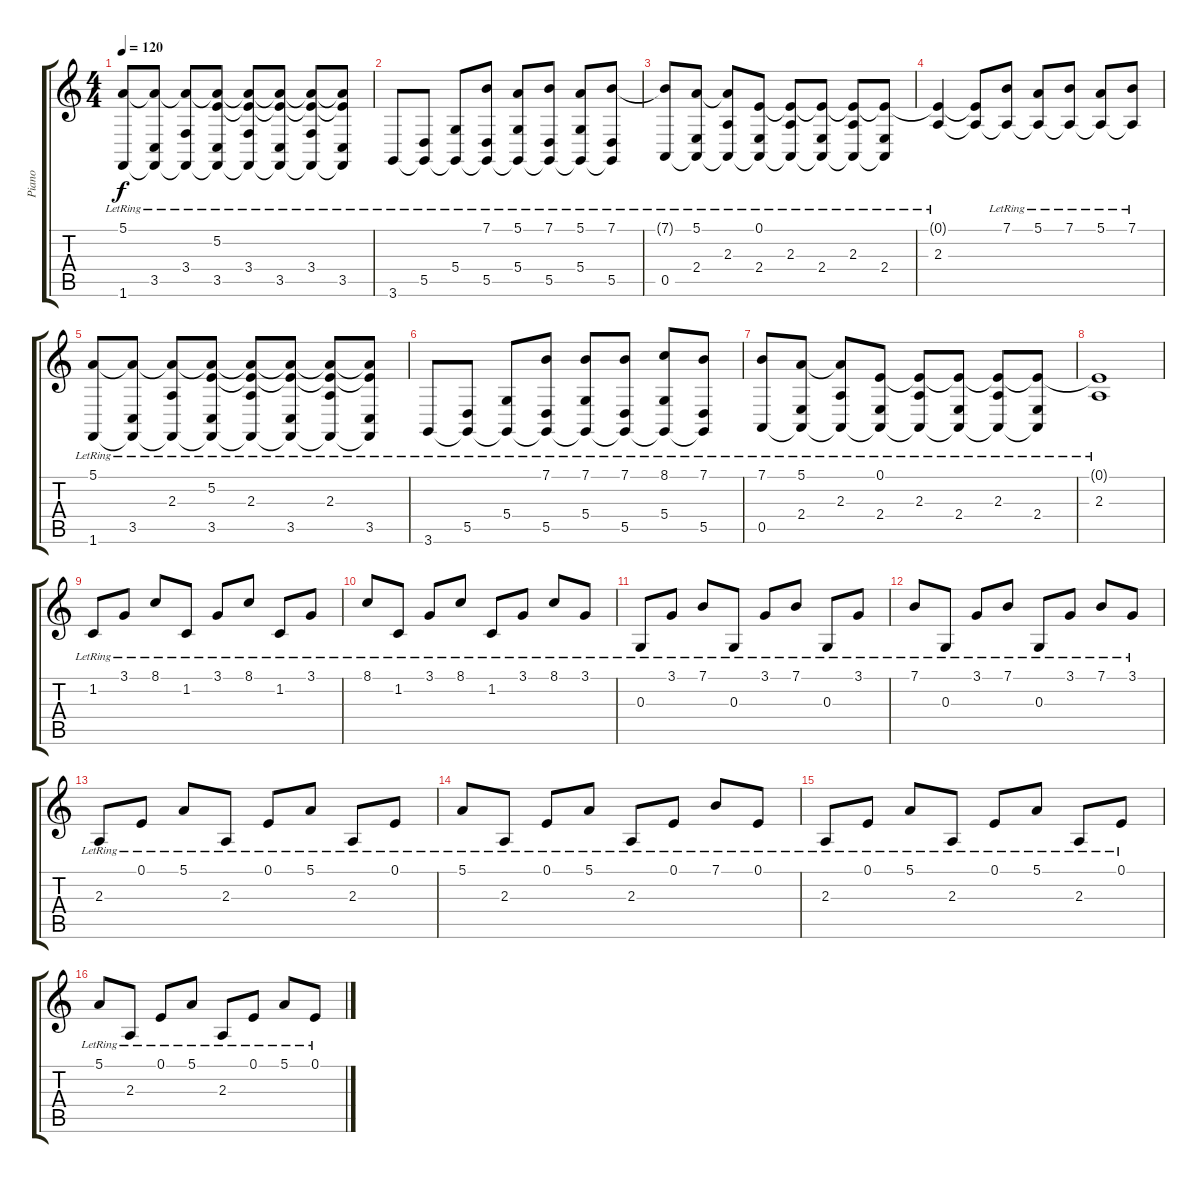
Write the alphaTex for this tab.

\track ("Piano" "Piano") {instrument brightacousticpiano}
\staff {score tabs}
\tuning (E4 B3 G3 D3 A2 E2) {hide}
\ts (4 4)
\tempo 120
\clef g2
\ks c
(5.1{lr} 1.6{lr}).8{dy f} (5.1{t} 3.5{lr} 1.6{t}).8 (5.1{t} 3.4{lr} 1.6{t}).8 (5.1{t} 5.2{lr} 3.5{lr} 1.6{t}).8 (5.1{t} 5.2{t} 3.4{lr} 1.6{t}).8 (5.1{t} 5.2{t} 3.5{lr} 1.6{t}).8 (5.1{t} 5.2{t} 3.4{lr} 1.6{t}).8 (5.1{t} 5.2{t} 3.5{lr} 1.6{t}).8 |
3.6{lr}.8 (5.5{lr} 3.6{t}).8 (5.4{lr} 3.6{t}).8 (7.1{lr} 5.5{lr} 3.6{t}).8 (5.1{lr} 5.4{lr} 3.6{t}).8 (7.1{lr} 5.5{lr} 3.6{t}).8 (5.1{lr} 5.4{lr} 3.6{t}).8 (7.1{lr} 5.5{lr} 3.6{t}).8 |
(7.1{t} 0.5{lr}).8 (5.1{lr} 2.4{lr} 0.5{t}).8 (5.1{t} 2.3{lr} 0.5{t}).8 (0.1{lr} 2.4{lr} 0.5{t}).8 (0.1{t} 2.3{lr} 0.5{t}).8 (0.1{t} 2.4{lr} 0.5{t}).8 (0.1{t} 2.3{lr} 0.5{t}).8 (0.1{t} 2.4{lr} 0.5{t}).8 |
(0.1{t} 2.3{lr}).4 (0.1{t} 2.3{t}).8 (7.1{lr} 2.3{t}).8 (5.1{lr} 2.3{t}).8 (7.1{lr} 2.3{t}).8 (5.1{lr} 2.3{t}).8 (7.1{lr} 2.3{t}).8 |
(5.1{lr} 1.6{lr}).8 (5.1{t} 3.5{lr} 1.6{t}).8 (5.1{t} 2.3{lr} 1.6{t}).8 (5.1{t} 5.2{lr} 3.5{lr} 1.6{t}).8 (5.1{t} 5.2{t} 2.3{lr} 1.6{t}).8 (5.1{t} 5.2{t} 3.5{lr} 1.6{t}).8 (5.1{t} 5.2{t} 2.3{lr} 1.6{t}).8 (5.1{t} 5.2{t} 3.5{lr} 1.6{t}).8 |
3.6{lr}.8 (5.5{lr} 3.6{t}).8 (5.4{lr} 3.6{t}).8 (7.1{lr} 5.5{lr} 3.6{t}).8 (7.1{lr} 5.4{lr} 3.6{t}).8 (7.1{lr} 5.5{lr} 3.6{t}).8 (8.1{lr} 5.4{lr} 3.6{t}).8 (7.1{lr} 5.5{lr} 3.6{t}).8 |
(7.1{lr} 0.5{lr}).8 (5.1{lr} 2.4{lr} 0.5{t}).8 (5.1{t} 2.3{lr} 0.5{t}).8 (0.1{lr} 2.4{lr} 0.5{t}).8 (0.1{t} 2.3{lr} 0.5{t}).8 (0.1{t} 2.4{lr} 0.5{t}).8 (0.1{t} 2.3{lr} 0.5{t}).8 (0.1{t} 2.4{lr} 0.5{t}).8 |
(0.1{t} 2.3{lr}).1 |
1.2{lr}.8 3.1{lr}.8 8.1{lr}.8 1.2{lr}.8 3.1{lr}.8 8.1{lr}.8 1.2{lr}.8 3.1{lr}.8 |
8.1{lr}.8 1.2{lr}.8 3.1{lr}.8 8.1{lr}.8 1.2{lr}.8 3.1{lr}.8 8.1{lr}.8 3.1{lr}.8 |
0.3{lr}.8 3.1{lr}.8 7.1{lr}.8 0.3{lr}.8 3.1{lr}.8 7.1{lr}.8 0.3{lr}.8 3.1{lr}.8 |
7.1{lr}.8 0.3{lr}.8 3.1{lr}.8 7.1{lr}.8 0.3{lr}.8 3.1{lr}.8 7.1{lr}.8 3.1{lr}.8 |
2.3{lr}.8 0.1{lr}.8 5.1{lr}.8 2.3{lr}.8 0.1{lr}.8 5.1{lr}.8 2.3{lr}.8 0.1{lr}.8 |
5.1{lr}.8 2.3{lr}.8 0.1{lr}.8 5.1{lr}.8 2.3{lr}.8 0.1{lr}.8 7.1{lr}.8 0.1{lr}.8 |
2.3{lr}.8 0.1{lr}.8 5.1{lr}.8 2.3{lr}.8 0.1{lr}.8 5.1{lr}.8 2.3{lr}.8 0.1{lr}.8 |
5.1{lr}.8 2.3{lr}.8 0.1{lr}.8 5.1{lr}.8 2.3{lr}.8 0.1{lr}.8 5.1{lr}.8 0.1{lr}.8
